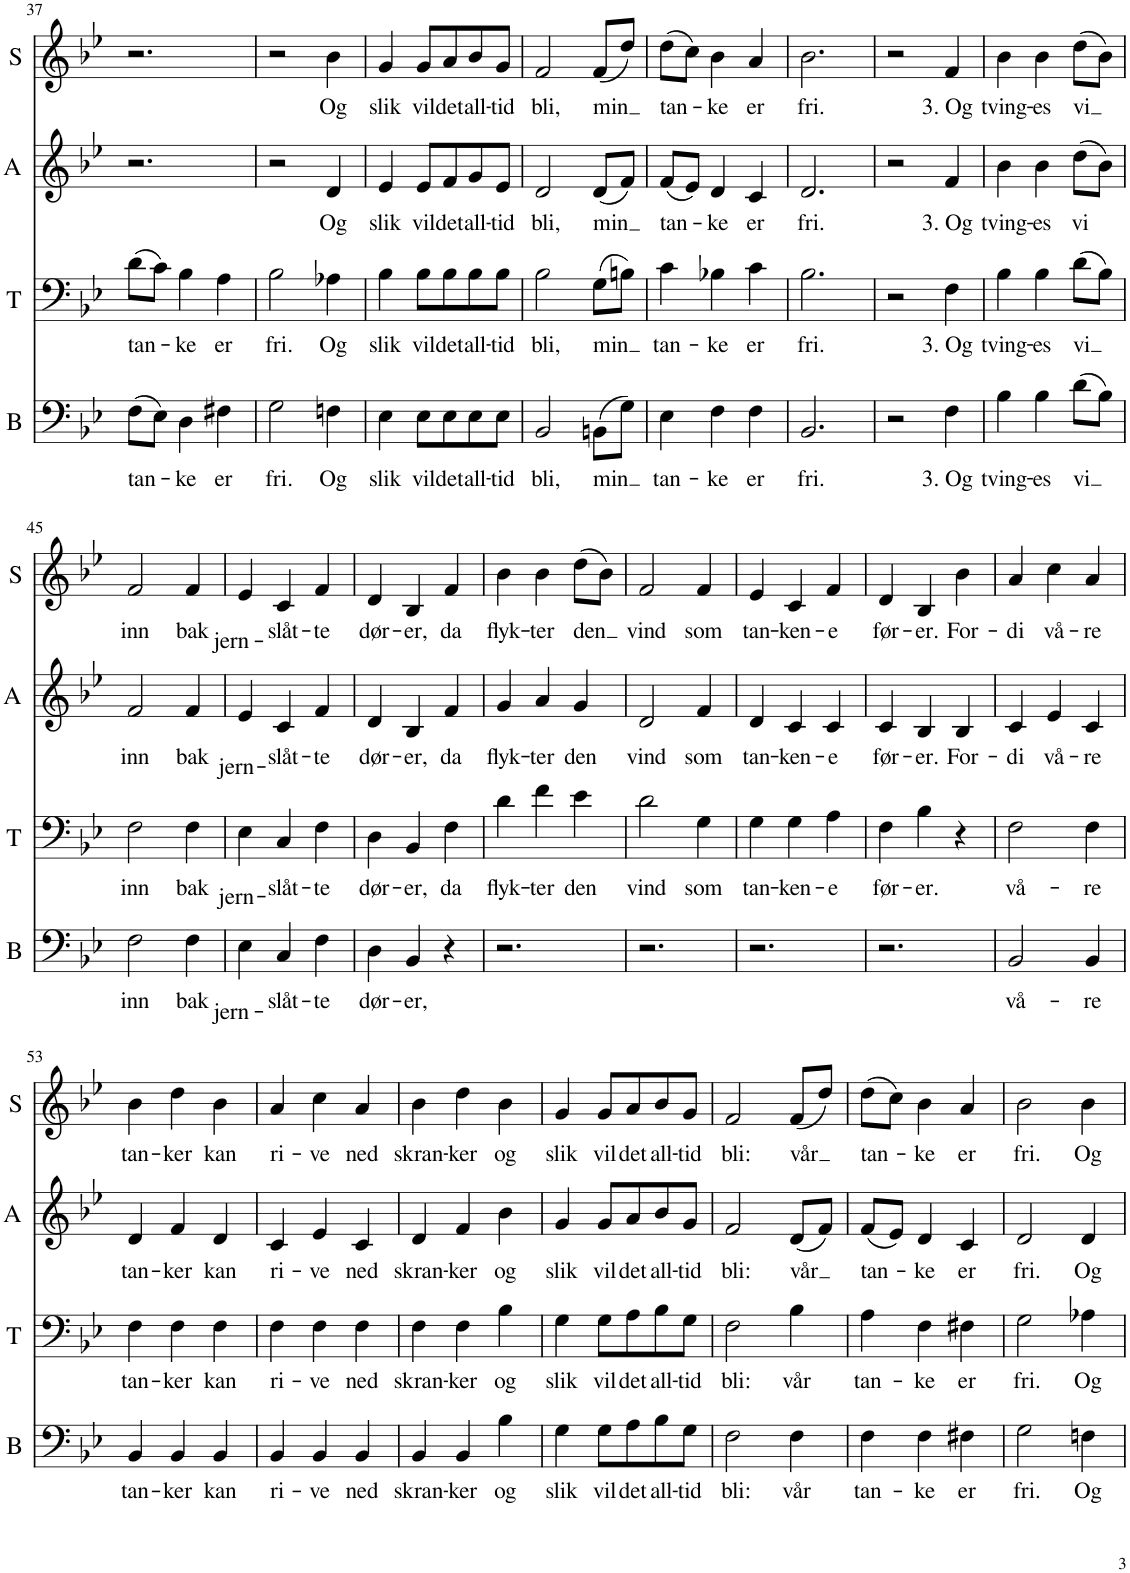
**kern	**text	**kern	**text	**kern	**text	**kern	**text
*part4	*part4	*part3	*part3	*part2	*part2	*part1	*part1
*staff4	*staff4	*staff3	*staff3	*staff2	*staff2	*staff1	*staff1
*I"Bass	*	*I"Tenor	*	*I"Alt	*	*I"Sopran	*
*I'B	*	*I'T	*	*I'A	*	*I'S	*
!!LO:PB:g=z
*clefF4	*	*clefF4	*	*clefG2	*	*clefG2	*
*k[b-e-]	*	*k[b-e-]	*	*k[b-e-]	*	*k[b-e-]	*
*B-:	*	*B-:	*	*B-:	*	*B-:	*
*M3/4	*	*M3/4	*	*M3/4	*	*M3/4	*
=37	=37	=37	=37	=37	=37	=37	=37
!	!LO:LY:b	!	!LO:LY:b	!	!	!	!
(8F\L	tan-	(8d\L	tan-	2.r	.	2.r	.
8E-\J)	.	8c\J)	.	.	.	.	.
!	!LO:LY:b	!	!LO:LY:b	!	!	!	!
4D\	ke	4B-\	ke	.	.	.	.
!	!LO:LY:b	!	!LO:LY:b	!	!	!	!
4F#X\	er	4A\	er	.	.	.	.
=38	=38	=38	=38	=38	=38	=38	=38
!	!LO:LY:b	!	!LO:LY:b	!	!	!	!
2G\	fri.	2B-\	fri.	2r	.	2r	.
!	!LO:LY:b	!	!LO:LY:b	!	!LO:LY:b	!	!LO:LY:b
4Fn\	Og	4A-X\	Og	4d/	Og	4b-\	Og
=39	=39	=39	=39	=39	=39	=39	=39
!	!LO:LY:b	!	!LO:LY:b	!	!LO:LY:b	!	!LO:LY:b
4E-\	slik	4B-\	slik	4e-/	slik	4g/	slik
!	!LO:LY:b	!	!LO:LY:b	!	!LO:LY:b	!	!LO:LY:b
8E-\L	vil	8B-\L	vil	8e-/L	vil	8g/L	vil
!	!LO:LY:b	!	!LO:LY:b	!	!LO:LY:b	!	!LO:LY:b
8E-\	det	8B-\	det	8f/	det	8a/	det
!	!LO:LY:b	!	!LO:LY:b	!	!LO:LY:b	!	!LO:LY:b
8E-\	all-	8B-\	all-	8g/	all-	8b-/	all-
!	!LO:LY:b	!	!LO:LY:b	!	!LO:LY:b	!	!LO:LY:b
8E-\J	-tid	8B-\J	-tid	8e-/J	-tid	8g/J	-tid
=40	=40	=40	=40	=40	=40	=40	=40
!	!LO:LY:b	!	!LO:LY:b	!	!LO:LY:b	!	!LO:LY:b
2BB-/	bli,	2B-\	bli,	2d/	bli,	2f/	bli,
!	!LO:LY:b	!	!LO:LY:b	!	!LO:LY:b	!	!LO:LY:b
(8BBn\L	min	(8G\L	min	(8d/L	min	(8f/L	min
8G\J)	.	8Bn\J)	.	8f/J)	.	8dd/J)	.
=41	=41	=41	=41	=41	=41	=41	=41
!	!LO:LY:b	!	!LO:LY:b	!	!LO:LY:b	!	!LO:LY:b
4E-\	tan-	4c\	tan-	(8f/L	tan-	(8dd\L	tan-
.	.	.	.	8e-/J)	.	8cc\J)	.
!	!LO:LY:b	!	!LO:LY:b	!	!LO:LY:b	!	!LO:LY:b
4F\	-ke	4B-X\	-ke	4d/	ke	4b-\	ke
!	!LO:LY:b	!	!LO:LY:b	!	!LO:LY:b	!	!LO:LY:b
4F\	er	4c\	er	4c/	er	4a/	er
=42	=42	=42	=42	=42	=42	=42	=42
!	!LO:LY:b	!	!LO:LY:b	!	!LO:LY:b	!	!LO:LY:b
2.BB-/	fri.	2.B-\	fri.	2.d/	fri.	2.b-\	fri.
=43	=43	=43	=43	=43	=43	=43	=43
2r	.	2r	.	2r	.	2r	.
!	!LO:LY:b	!	!LO:LY:b	!	!LO:LY:b	!	!LO:LY:b
4F\	3. Og	4F\	3. Og	4f/	3. Og	4f/	3. Og
=44	=44	=44	=44	=44	=44	=44	=44
!	!LO:LY:b	!	!LO:LY:b	!	!LO:LY:b	!	!LO:LY:b
4B-\	tving-	4B-\	tving-	4b-\	tving-	4b-\	tving-
!	!LO:LY:b	!	!LO:LY:b	!	!LO:LY:b	!	!LO:LY:b
4B-\	-es	4B-\	-es	4b-\	-es	4b-\	-es
!	!LO:LY:b	!	!LO:LY:b	!	!LO:LY:b	!	!LO:LY:b
(8d\L	vi	(8d\L	vi	(8dd\L	vi	(8dd\L	vi
8B-\J)	.	8B-\J)	.	8b-\J)	.	8b-\J)	.
!!LO:LB:g=z
=45	=45	=45	=45	=45	=45	=45	=45
!	!LO:LY:b	!	!LO:LY:b	!	!LO:LY:b	!	!LO:LY:b
2F\	inn	2F\	inn	2f/	inn	2f/	inn
!	!LO:LY:b	!	!LO:LY:b	!	!LO:LY:b	!	!LO:LY:b
4F\	bak	4F\	bak	4f/	bak	4f/	bak
=46	=46	=46	=46	=46	=46	=46	=46
!	!LO:LY:b	!	!LO:LY:b	!	!LO:LY:b	!	!LO:LY:b
4E-\	jern-	4E-\	jern-	4e-/	jern-	4e-/	jern-
!	!LO:LY:b	!	!LO:LY:b	!	!LO:LY:b	!	!LO:LY:b
4C/	-slåt-	4C/	-slåt-	4c/	-slåt-	4c/	-slåt-
!	!LO:LY:b	!	!LO:LY:b	!	!LO:LY:b	!	!LO:LY:b
4F\	-te	4F\	-te	4f/	-te	4f/	-te
=47	=47	=47	=47	=47	=47	=47	=47
!	!LO:LY:b	!	!LO:LY:b	!	!LO:LY:b	!	!LO:LY:b
4D\	dør-	4D\	dør-	4d/	dør-	4d/	dør-
!	!LO:LY:b	!	!LO:LY:b	!	!LO:LY:b	!	!LO:LY:b
4BB-/	-er,	4BB-/	-er,	4B-/	-er,	4B-/	-er,
!	!	!	!LO:LY:b	!	!LO:LY:b	!	!LO:LY:b
4r	.	4F\	da	4f/	da	4f/	da
=48	=48	=48	=48	=48	=48	=48	=48
!	!	!	!LO:LY:b	!	!LO:LY:b	!	!LO:LY:b
2.r	.	4d\	flyk-	4g/	flyk-	4b-\	flyk-
!	!	!	!LO:LY:b	!	!LO:LY:b	!	!LO:LY:b
.	.	4f\	-ter	4a/	-ter	4b-\	-ter
!	!	!	!LO:LY:b	!	!LO:LY:b	!	!LO:LY:b
.	.	4e-\	den	4g/	den	(8dd\L	den
.	.	.	.	.	.	8b-\J)	.
=49	=49	=49	=49	=49	=49	=49	=49
!	!	!	!LO:LY:b	!	!LO:LY:b	!	!LO:LY:b
2.r	.	2d\	vind	2d/	vind	2f/	vind
!	!	!	!LO:LY:b	!	!LO:LY:b	!	!LO:LY:b
.	.	4G\	som	4f/	som	4f/	som
=50	=50	=50	=50	=50	=50	=50	=50
!	!	!	!LO:LY:b	!	!LO:LY:b	!	!LO:LY:b
2.r	.	4G\	tan-	4d/	tan-	4e-/	tan-
!	!	!	!LO:LY:b	!	!LO:LY:b	!	!LO:LY:b
.	.	4G\	-ken-	4c/	ken-	4c/	-ken-
!	!	!	!LO:LY:b	!	!LO:LY:b	!	!LO:LY:b
.	.	4A\	-e	4c/	-e	4f/	-e
=51	=51	=51	=51	=51	=51	=51	=51
!	!	!	!LO:LY:b	!	!LO:LY:b	!	!LO:LY:b
2.r	.	4F\	før-	4c/	før-	4d/	før-
!	!	!	!LO:LY:b	!	!LO:LY:b	!	!LO:LY:b
.	.	4B-\	-er.	4B-/	-er.	4B-/	-er.
!	!	!	!	!	!LO:LY:b	!	!LO:LY:b
.	.	4r	.	4B-/	For-	4b-\	For-
=52	=52	=52	=52	=52	=52	=52	=52
!	!LO:LY:b	!	!LO:LY:b	!	!LO:LY:b	!	!LO:LY:b
2BB-/	vå-	2F\	vå-	4c/	-di	4a/	-di
!	!	!	!	!	!LO:LY:b	!	!LO:LY:b
.	.	.	.	4e-/	vå-	4cc\	vå-
!	!LO:LY:b	!	!LO:LY:b	!	!LO:LY:b	!	!LO:LY:b
4BB-/	-re	4F\	-re	4c/	-re	4a/	-re
!!LO:LB:g=z
=53	=53	=53	=53	=53	=53	=53	=53
!	!LO:LY:b	!	!LO:LY:b	!	!LO:LY:b	!	!LO:LY:b
4BB-/	tan-	4F\	tan-	4d/	tan-	4b-\	tan-
!	!LO:LY:b	!	!LO:LY:b	!	!LO:LY:b	!	!LO:LY:b
4BB-/	-ker	4F\	-ker	4f/	-ker	4dd\	-ker
!	!LO:LY:b	!	!LO:LY:b	!	!LO:LY:b	!	!LO:LY:b
4BB-/	kan	4F\	kan	4d/	kan	4b-\	kan
=54	=54	=54	=54	=54	=54	=54	=54
!	!LO:LY:b	!	!LO:LY:b	!	!LO:LY:b	!	!LO:LY:b
4BB-/	ri-	4F\	ri-	4c/	ri-	4a/	ri-
!	!LO:LY:b	!	!LO:LY:b	!	!LO:LY:b	!	!LO:LY:b
4BB-/	ve	4F\	ve	4e-/	-ve	4cc\	-ve
!	!LO:LY:b	!	!LO:LY:b	!	!LO:LY:b	!	!LO:LY:b
4BB-/	-ned	4F\	-ned	4c/	ned	4a/	ned
=55	=55	=55	=55	=55	=55	=55	=55
!	!LO:LY:b	!	!LO:LY:b	!	!LO:LY:b	!	!LO:LY:b
4BB-/	skran-	4F\	skran-	4d/	skran-	4b-\	skran-
!	!LO:LY:b	!	!LO:LY:b	!	!LO:LY:b	!	!LO:LY:b
4BB-/	-ker	4F\	-ker	4f/	-ker	4dd\	-ker
!	!LO:LY:b	!	!LO:LY:b	!	!LO:LY:b	!	!LO:LY:b
4B-\	og	4B-\	og	4b-\	og	4b-\	og
=56	=56	=56	=56	=56	=56	=56	=56
!	!LO:LY:b	!	!LO:LY:b	!	!LO:LY:b	!	!LO:LY:b
4G\	slik	4G\	slik	4g/	slik	4g/	slik
!	!LO:LY:b	!	!LO:LY:b	!	!LO:LY:b	!	!LO:LY:b
8G\L	vil	8G\L	vil	8g/L	vil	8g/L	vil
!	!LO:LY:b	!	!LO:LY:b	!	!LO:LY:b	!	!LO:LY:b
8A\	det	8A\	det	8a/	det	8a/	det
!	!LO:LY:b	!	!LO:LY:b	!	!LO:LY:b	!	!LO:LY:b
8B-\	all-	8B-\	all-	8b-/	all-	8b-/	all-
!	!LO:LY:b	!	!LO:LY:b	!	!LO:LY:b	!	!LO:LY:b
8G\J	-tid	8G\J	-tid	8g/J	-tid	8g/J	-tid
=57	=57	=57	=57	=57	=57	=57	=57
!	!LO:LY:b	!	!LO:LY:b	!	!LO:LY:b	!	!LO:LY:b
2F\	bli:	2F\	bli:	2f/	bli:	2f/	bli:
!	!LO:LY:b	!	!LO:LY:b	!	!LO:LY:b	!	!LO:LY:b
4F\	vår	4B-\	vår	(8d/L	vår	(8f/L	vår
.	.	.	.	8f/J)	.	8dd/J)	.
=58	=58	=58	=58	=58	=58	=58	=58
!	!LO:LY:b	!	!LO:LY:b	!	!LO:LY:b	!	!LO:LY:b
4F\	tan-	4A\	tan-	(8f/L	tan-	(8dd\L	tan-
.	.	.	.	8e-/J)	.	8cc\J)	.
!	!LO:LY:b	!	!LO:LY:b	!	!LO:LY:b	!	!LO:LY:b
4F\	-ke	4F\	-ke	4d/	ke	4b-\	ke
!	!LO:LY:b	!	!LO:LY:b	!	!LO:LY:b	!	!LO:LY:b
4F#X\	er	4F#X\	er	4c/	er	4a/	er
=59	=59	=59	=59	=59	=59	=59	=59
!	!LO:LY:b	!	!LO:LY:b	!	!LO:LY:b	!	!LO:LY:b
2G\	fri.	2G\	fri.	2d/	fri.	2b-\	fri.
!	!LO:LY:b	!	!LO:LY:b	!	!LO:LY:b	!	!LO:LY:b
4Fn\	Og	4A-X\	Og	4d/	Og	4b-\	Og
=	=	=	=	=	=	=	=
*-	*-	*-	*-	*-	*-	*-	*-
